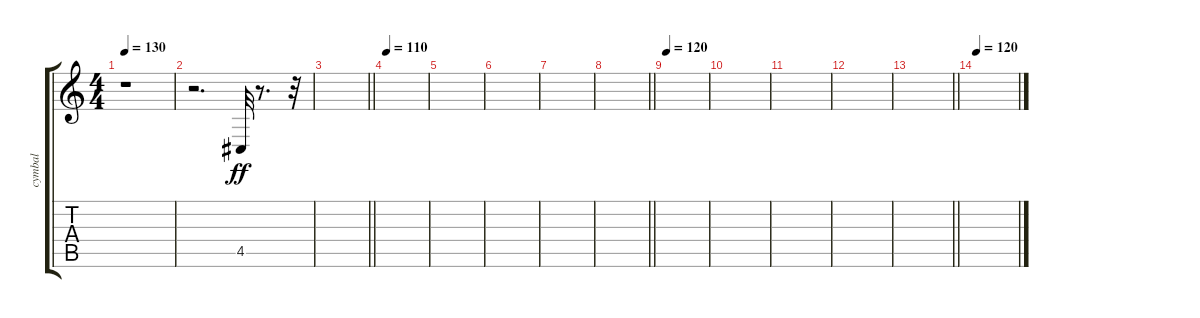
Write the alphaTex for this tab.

\track ("cymbal" "cymbal") {instrument reversecymbal}
\staff {score tabs}
\tuning (E4 B3 G3 D3 A2 E2) {hide}
\ts (4 4)
\tempo 130
\clef g2
\ks c
r.1{dy fff} |
r.2{d} 4.5.32{dy ff} r.8{d} r.32 |
\barLineRight lightlight
|
\section ("" "")
\tempo 110
|
|
|
|
\barLineRight lightlight
|
\section ("" "")
\tempo 120
|
|
|
|
\barLineRight lightlight
|
\section ("" "")
\tempo 120
